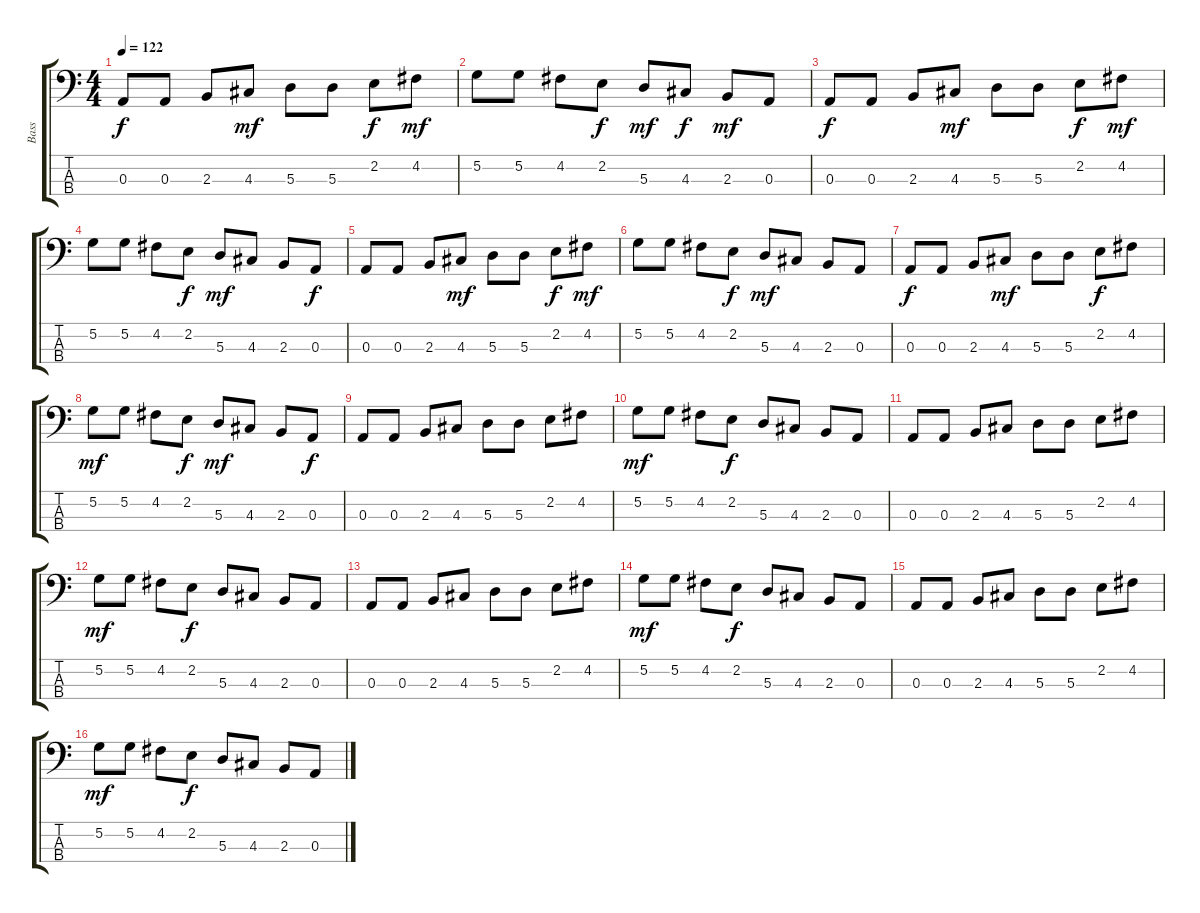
\track ("Bass" "Bass") {instrument electricbassfinger}
\staff {score tabs}
\tuning (G2 D2 A1 E1) {hide}
\ts (4 4)
\tempo 122
\clef f4
\ks c
0.3.8{dy f instrument electricbassfinger} 0.3.8 2.3.8 4.3.8{dy mf} 5.3.8 5.3.8 2.2.8{dy f} 4.2.8{dy mf} |
5.2.8 5.2.8 4.2.8 2.2.8{dy f} 5.3.8{dy mf} 4.3.8{dy f} 2.3.8{dy mf} 0.3.8 |
0.3.8{dy f} 0.3.8 2.3.8 4.3.8{dy mf} 5.3.8 5.3.8 2.2.8{dy f} 4.2.8{dy mf} |
5.2.8 5.2.8 4.2.8 2.2.8{dy f} 5.3.8{dy mf} 4.3.8 2.3.8 0.3.8{dy f} |
0.3.8 0.3.8 2.3.8 4.3.8{dy mf} 5.3.8 5.3.8 2.2.8{dy f} 4.2.8{dy mf} |
5.2.8 5.2.8 4.2.8 2.2.8{dy f} 5.3.8{dy mf} 4.3.8 2.3.8 0.3.8 |
0.3.8{dy f} 0.3.8 2.3.8 4.3.8{dy mf} 5.3.8 5.3.8 2.2.8{dy f} 4.2.8 |
5.2.8{dy mf} 5.2.8 4.2.8 2.2.8{dy f} 5.3.8{dy mf} 4.3.8 2.3.8 0.3.8{dy f} |
0.3.8 0.3.8 2.3.8 4.3.8 5.3.8 5.3.8 2.2.8 4.2.8 |
5.2.8{dy mf} 5.2.8 4.2.8 2.2.8{dy f} 5.3.8 4.3.8 2.3.8 0.3.8 |
0.3.8 0.3.8 2.3.8 4.3.8 5.3.8 5.3.8 2.2.8 4.2.8 |
5.2.8{dy mf} 5.2.8 4.2.8 2.2.8{dy f} 5.3.8 4.3.8 2.3.8 0.3.8 |
0.3.8 0.3.8 2.3.8 4.3.8 5.3.8 5.3.8 2.2.8 4.2.8 |
5.2.8{dy mf} 5.2.8 4.2.8 2.2.8{dy f} 5.3.8 4.3.8 2.3.8 0.3.8 |
0.3.8 0.3.8 2.3.8 4.3.8 5.3.8 5.3.8 2.2.8 4.2.8 |
5.2.8{dy mf} 5.2.8 4.2.8 2.2.8{dy f} 5.3.8 4.3.8 2.3.8 0.3.8
